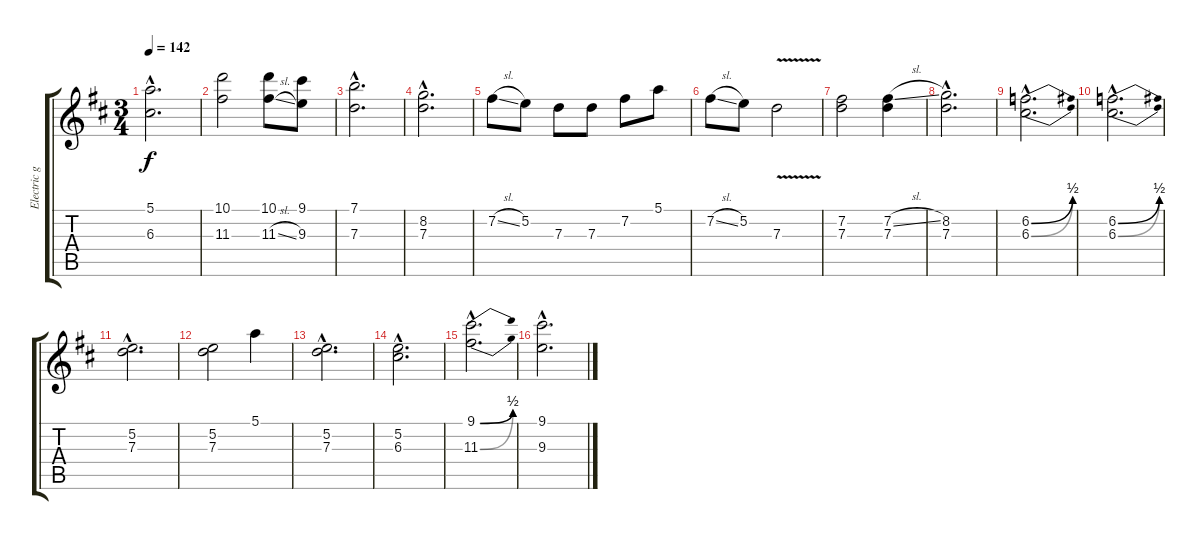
\track ("Electric guitar" "Electric g") {instrument electricguitarjazz}
\staff {score tabs}
\tuning (E4 B3 G3 D3 A2 E2) {hide}
\ts (3 4)
\tempo 142
\clef g2
\ks d
(5.1{hac} 6.3{hac}).2{d dy f} |
(10.1 11.3).2 (10.1 11.3{sl}).8 (9.1 9.3).8 |
(7.1{hac} 7.3{hac}).2{d} |
(8.2{hac} 7.3{hac}).2{d} |
7.2{sl}.8 5.2.8 7.3.8 7.3.8 7.2.8 5.1.8 |
7.2{sl}.8 5.2.8 7.3{v}.2 |
(7.2 7.3).2 (7.2{sl} 7.3).4 |
(8.2{hac} 7.3{hac}).2{d} |
(6.2{be (bend 0 0 60 2) hac} 6.3{be (bend 0 0 60 2) hac}).2{d} |
(6.2{be (bend 0 0 60 2) hac} 6.3{be (bend 0 0 60 2) hac}).2{d} |
(5.2{hac} 7.3{hac}).2{d} |
(5.2 7.3).2 5.1.4 |
(5.2{hac} 7.3{hac}).2{d} |
(5.2{hac} 6.3{hac}).2{d} |
(9.1{be (bend 0 0 60 2) hac} 11.3{be (bend 0 0 60 2) hac}).2{d} |
(9.1{hac} 9.3{hac}).2{d}
